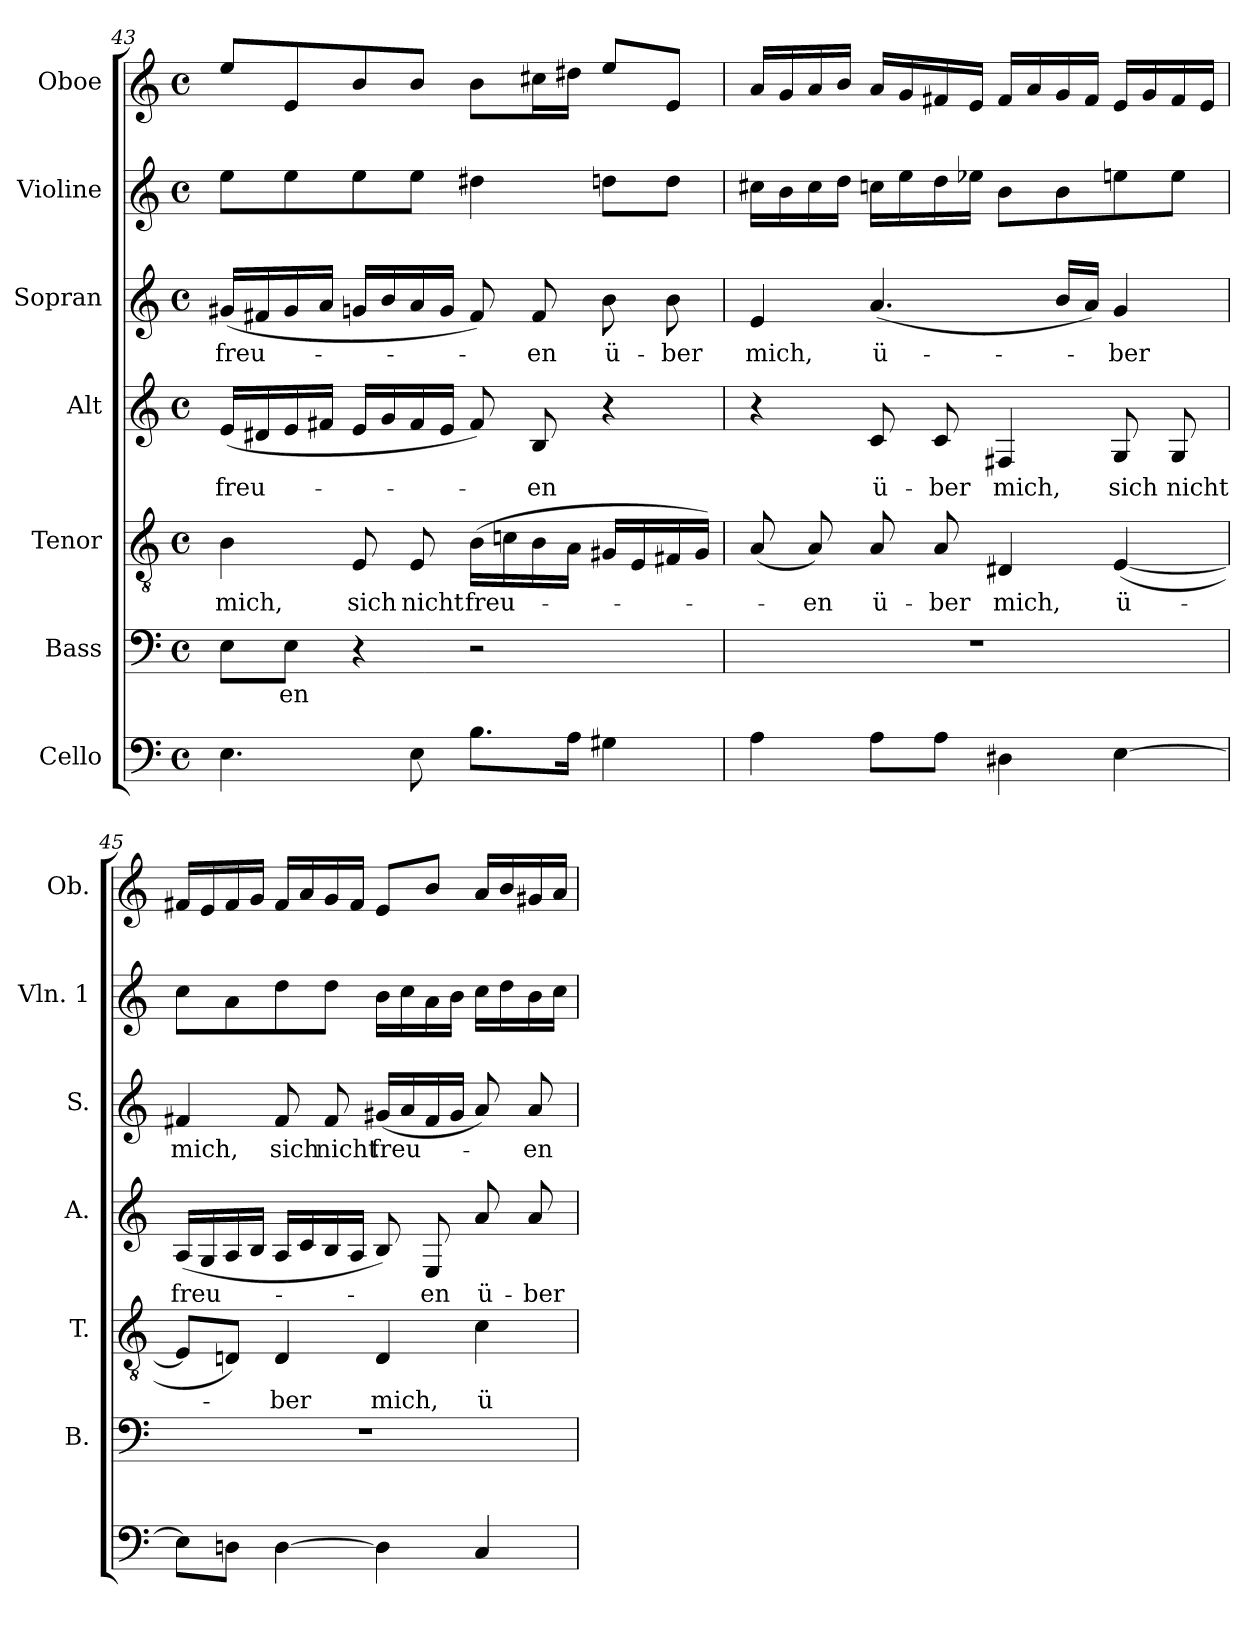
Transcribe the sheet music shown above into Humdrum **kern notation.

**kern	**kern	**text	**kern	**text	**kern	**text	**kern	**text	**kern	**kern
*part7	*part6	*part6	*part5	*part5	*part4	*part4	*part3	*part3	*part2	*part1
*staff7	*staff6	*staff6	*staff5	*staff5	*staff4	*staff4	*staff3	*staff3	*staff2	*staff1
*I"Cello	*I"Bass	*	*I"Tenor	*	*I"Alt	*	*I"Sopran	*	*I"Violine	*I"Oboe
*	*I'B.	*	*I'T.	*	*I'A.	*	*I'S.	*	*I'Vln. 1	*I'Ob.
!!LO:PB:g=z
*clefF4	*clefF4	*	*clefGv2	*	*clefG2	*	*clefG2	*	*clefG2	*clefG2
*	*	*	*ITrd7c12	*	*	*	*	*	*	*
*k[]	*k[]	*	*k[]	*	*k[]	*	*k[]	*	*k[]	*k[]
*C:	*C:	*	*C:	*	*C:	*	*C:	*	*C:	*C:
*M4/4	*M4/4	*	*M4/4	*	*M4/4	*	*M4/4	*	*M4/4	*M4/4
*met(c)	*met(c)	*	*met(c)	*	*met(c)	*	*met(c)	*	*met(c)	*met(c)
=43	=43	=43	=43	=43	=43	=43	=43	=43	=43	=43
!	!	!	!	!LO:LY:b:color=#000000	!	!	!	!	!	!
!	!	!	!	!	!	!LO:LY:b:color=#000000	!	!	!	!
!	!	!	!	!	!	!	!	!LO:LY:b:color=#000000	!	!
4.Ei\	8Ei\L	.	4BBi\	mich,	(16ei/LL	freu-	(16g#Xi/LL	freu-	8eei\L	8eei/L
.	.	.	.	.	16d#Xi/	.	16f#Xi/	.	.	.
!	!	!LO:LY:b:color=#000000	!	!	!	!	!	!	!	!
.	8Ei\J	-en	.	.	16ei/	.	16g#i/	.	8eei\	8ei/
.	.	.	.	.	16f#Xi/JJ	.	16ai/JJ	.	.	.
!	!	!	!	!LO:LY:b:color=#000000	!	!	!	!	!	!
.	4r	.	8EEi/	sich	16ei/LL	.	16gni/LL	.	8eei\	8bi/
.	.	.	.	.	16gi/	.	16bi/	.	.	.
!	!	!	!	!LO:LY:b:color=#000000	!	!	!	!	!	!
8Ei\	.	.	8EEi/	nicht	16f#i/	.	16ai/	.	8eei\J	8bi/J
.	.	.	.	.	16ei/JJ	.	16gi/JJ	.	.	.
!	!	!	!	!LO:LY:b:color=#000000	!	!	!	!	!	!
8.Bi\L	2r	.	(16BBi\LL	freu-	8f#i/)	.	8f#i/)	.	4dd#Xi\	8bi\L
.	.	.	16Cni\	.	.	.	.	.	.	.
!	!	!	!	!	!	!LO:LY:b:color=#000000	!	!	!	!
!	!	!	!	!	!	!	!	!LO:LY:b:color=#000000	!	!
.	.	.	16BBi\	.	8Bi/	-en	8f#i/	-en	.	16cc#Xi\L
16Ai\Jk	.	.	16AAi\JJ	.	.	.	.	.	.	16dd#Xi\JJ
!	!	!	!	!	!	!	!	!LO:LY:b:color=#000000	!	!
4G#Xi\	.	.	16GG#Xi/LL	.	4r	.	8bi\	ü-	8ddni\L	8eei/L
.	.	.	16EEi/	.	.	.	.	.	.	.
!	!	!	!	!	!	!	!	!LO:LY:b:color=#000000	!	!
.	.	.	16FF#Xi/	.	.	.	8bi\	-ber	8ddi\J	8ei/J
.	.	.	16GG#i/JJ)	.	.	.	.	.	.	.
=44	=44	=44	=44	=44	=44	=44	=44	=44	=44	=44
!	!	!	!	!	!	!	!	!LO:LY:b:color=#000000	!	!
4Ai\	1r	.	(8AAi/	.	4r	.	4ei/	mich,	16cc#Xi\LL	16ai/LL
.	.	.	.	.	.	.	.	.	16bi\	16gi/
!	!	!	!	!LO:LY:b:color=#000000	!	!	!	!	!	!
.	.	.	8AAi/)	-en	.	.	.	.	16cc#i\	16ai/
.	.	.	.	.	.	.	.	.	16ddi\JJ	16bi/JJ
!	!	!	!	!LO:LY:b:color=#000000	!	!	!	!	!	!
!	!	!	!	!	!	!LO:LY:b:color=#000000	!	!	!	!
!	!	!	!	!	!	!	!	!LO:LY:b:color=#000000	!	!
8Ai\L	.	.	8AAi/	ü-	8ci/	ü-	(4.ai/	ü-	16ccni\LL	16ai/LL
.	.	.	.	.	.	.	.	.	16eei\	16gi/
!	!	!	!	!LO:LY:b:color=#000000	!	!	!	!	!	!
!	!	!	!	!	!	!LO:LY:b:color=#000000	!	!	!	!
8Ai\J	.	.	8AAi/	-ber	8ci/	-ber	.	.	16ddi\	16f#Xi/
.	.	.	.	.	.	.	.	.	16ee-Xi\JJ	16ei/JJ
!	!	!	!	!LO:LY:b:color=#000000	!	!	!	!	!	!
!	!	!	!	!	!	!LO:LY:b:color=#000000	!	!	!	!
4D#Xi\	.	.	4DD#Xi/	mich,	4F#Xi/	mich,	.	.	8bi\L	16f#i/LL
.	.	.	.	.	.	.	.	.	.	16ai/
.	.	.	.	.	.	.	16bi/LL	.	8bi\	16gi/
.	.	.	.	.	.	.	16ai/JJ)	.	.	16f#i/JJ
!	!	!	!	!LO:LY:b:color=#000000	!	!	!	!	!	!
!	!	!	!	!	!	!LO:LY:b:color=#000000	!	!	!	!
!	!	!	!	!	!	!	!	!LO:LY:b:color=#000000	!	!
[>4Ei\	.	.	([<4EEi/	ü-	8Gi/	sich	4gi/	-ber	8eeni\	16ei/LL
.	.	.	.	.	.	.	.	.	.	16gi/
!	!	!	!	!	!	!LO:LY:b:color=#000000	!	!	!	!
.	.	.	.	.	8Gi/	nicht	.	.	8eei\J	16f#i/
.	.	.	.	.	.	.	.	.	.	16ei/JJ
=45	=45	=45	=45	=45	=45	=45	=45	=45	=45	=45
!	!	!	!	!	!	!LO:LY:b:color=#000000	!	!	!	!
!	!	!	!	!	!	!	!	!LO:LY:b:color=#000000	!	!
8Ei\L]	1r	.	8EEi/L]	.	(16Ai/LL	freu-	4f#Xi/	mich,	8cci\L	16f#Xi/LL
.	.	.	.	.	16Gi/	.	.	.	.	16ei/
8Dni\J	.	.	8DDni/J)	.	16Ai/	.	.	.	8ai\	16f#i/
.	.	.	.	.	16Bi/JJ	.	.	.	.	16gi/JJ
!	!	!	!	!LO:LY:b:color=#000000	!	!	!	!	!	!
!	!	!	!	!	!	!	!	!LO:LY:b:color=#000000	!	!
[>4Di\	.	.	4DDi/	-ber	16Ai/LL	.	8f#i/	sich	8ddi\	16f#i/LL
.	.	.	.	.	16ci/	.	.	.	.	16ai/
!	!	!	!	!	!	!	!	!LO:LY:b:color=#000000	!	!
.	.	.	.	.	16Bi/	.	8f#i/	nicht	8ddi\J	16gi/
.	.	.	.	.	16Ai/JJ	.	.	.	.	16f#i/JJ
!	!	!	!	!LO:LY:b:color=#000000	!	!	!	!	!	!
!	!	!	!	!	!	!	!	!LO:LY:b:color=#000000	!	!
4Di\]	.	.	4DDi/	mich,	8Bi/)	.	(16g#Xi/LL	freu-	16bi\LL	8ei/L
.	.	.	.	.	.	.	16ai/	.	16cci\	.
!	!	!	!	!	!	!LO:LY:b:color=#000000	!	!	!	!
.	.	.	.	.	8Ei/	-en	16f#i/	.	16ai\	8bi/J
.	.	.	.	.	.	.	16g#i/JJ	.	16bi\JJ	.
!	!	!	!	!LO:LY:b:color=#000000	!	!	!	!	!	!
!	!	!	!	!	!	!LO:LY:b:color=#000000	!	!	!	!
4Ci/	.	.	(4Ci\	ü-	8ai/	ü-	8ai/)	.	16cci\LL	16ai/LL
.	.	.	.	.	.	.	.	.	16ddi\	16bi/
!	!	!	!	!	!	!LO:LY:b:color=#000000	!	!	!	!
!	!	!	!	!	!	!	!	!LO:LY:b:color=#000000	!	!
.	.	.	.	.	8ai/	-ber	8ai/	-en	16bi\	16g#Xi/
.	.	.	.	.	.	.	.	.	16cci\JJ	16ai/JJ
=	=	=	=	=	=	=	=	=	=	=
*-	*-	*-	*-	*-	*-	*-	*-	*-	*-	*-
